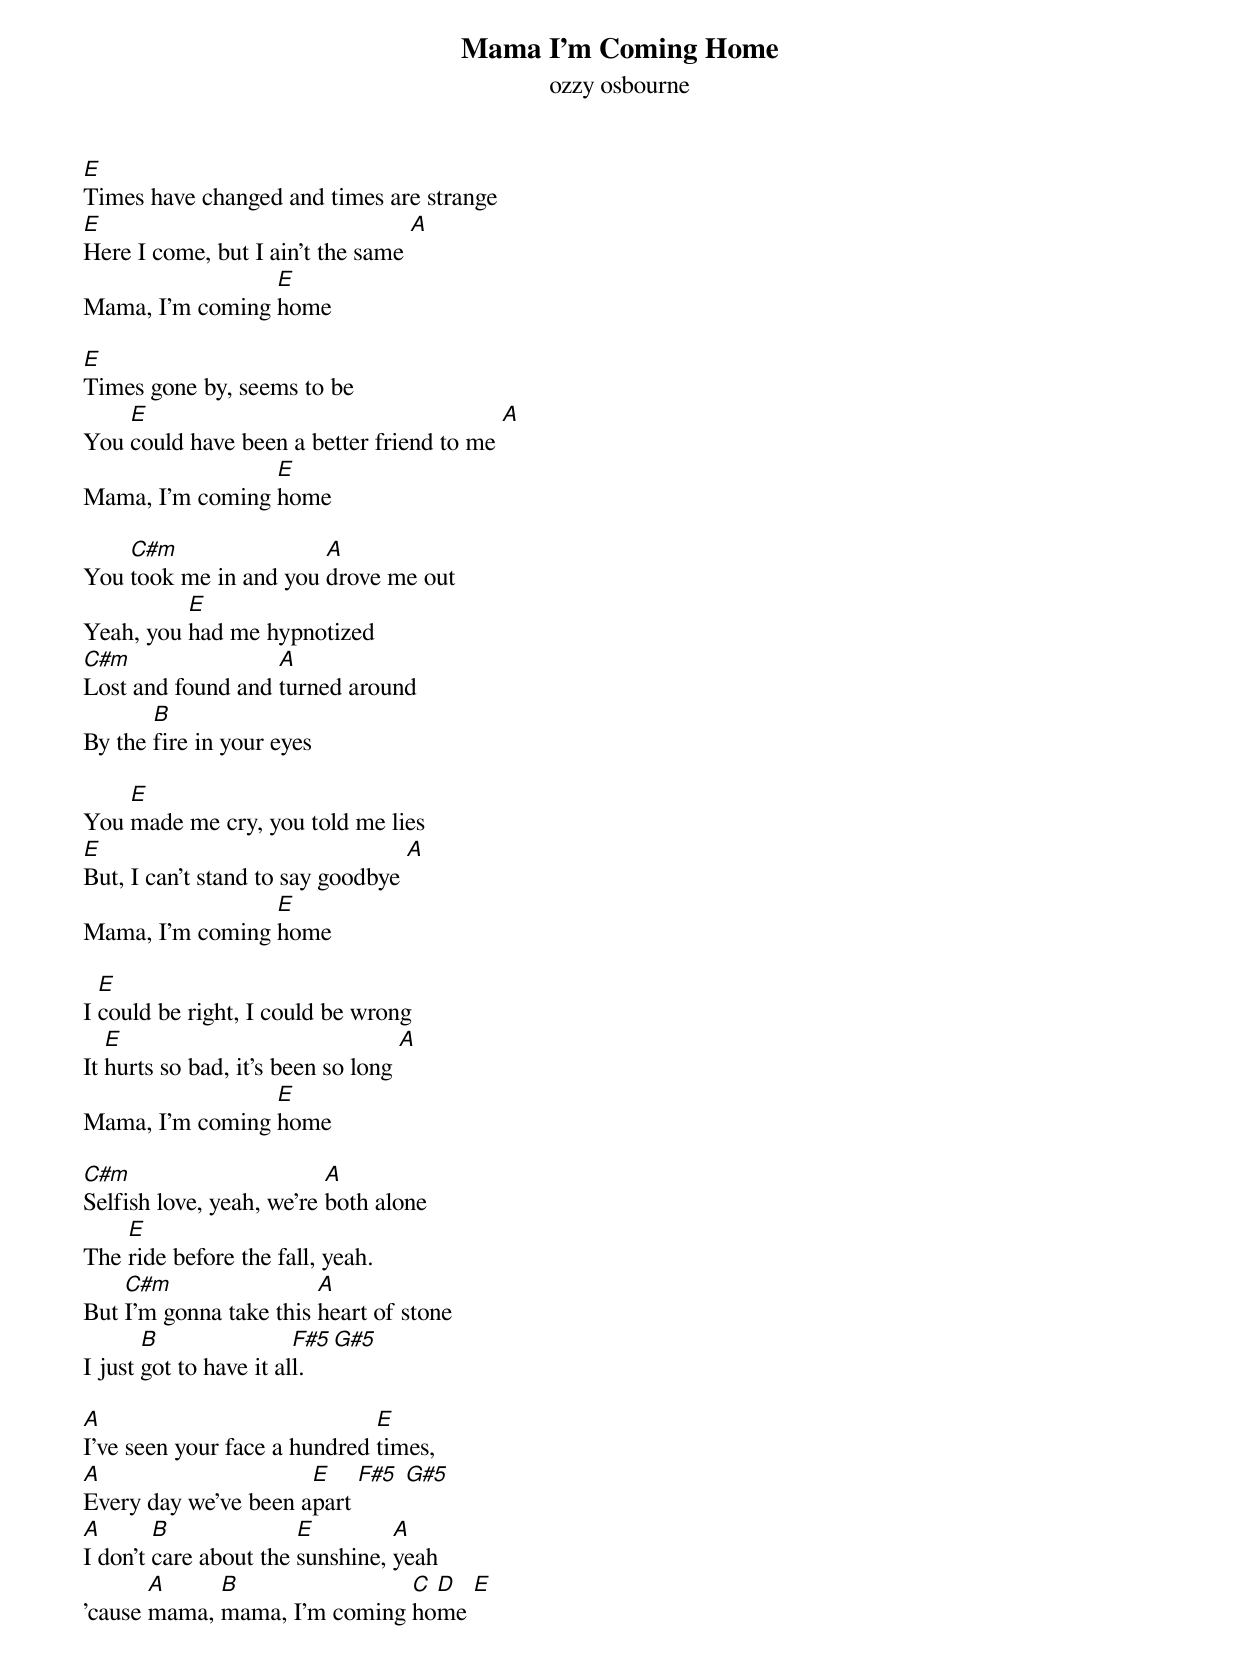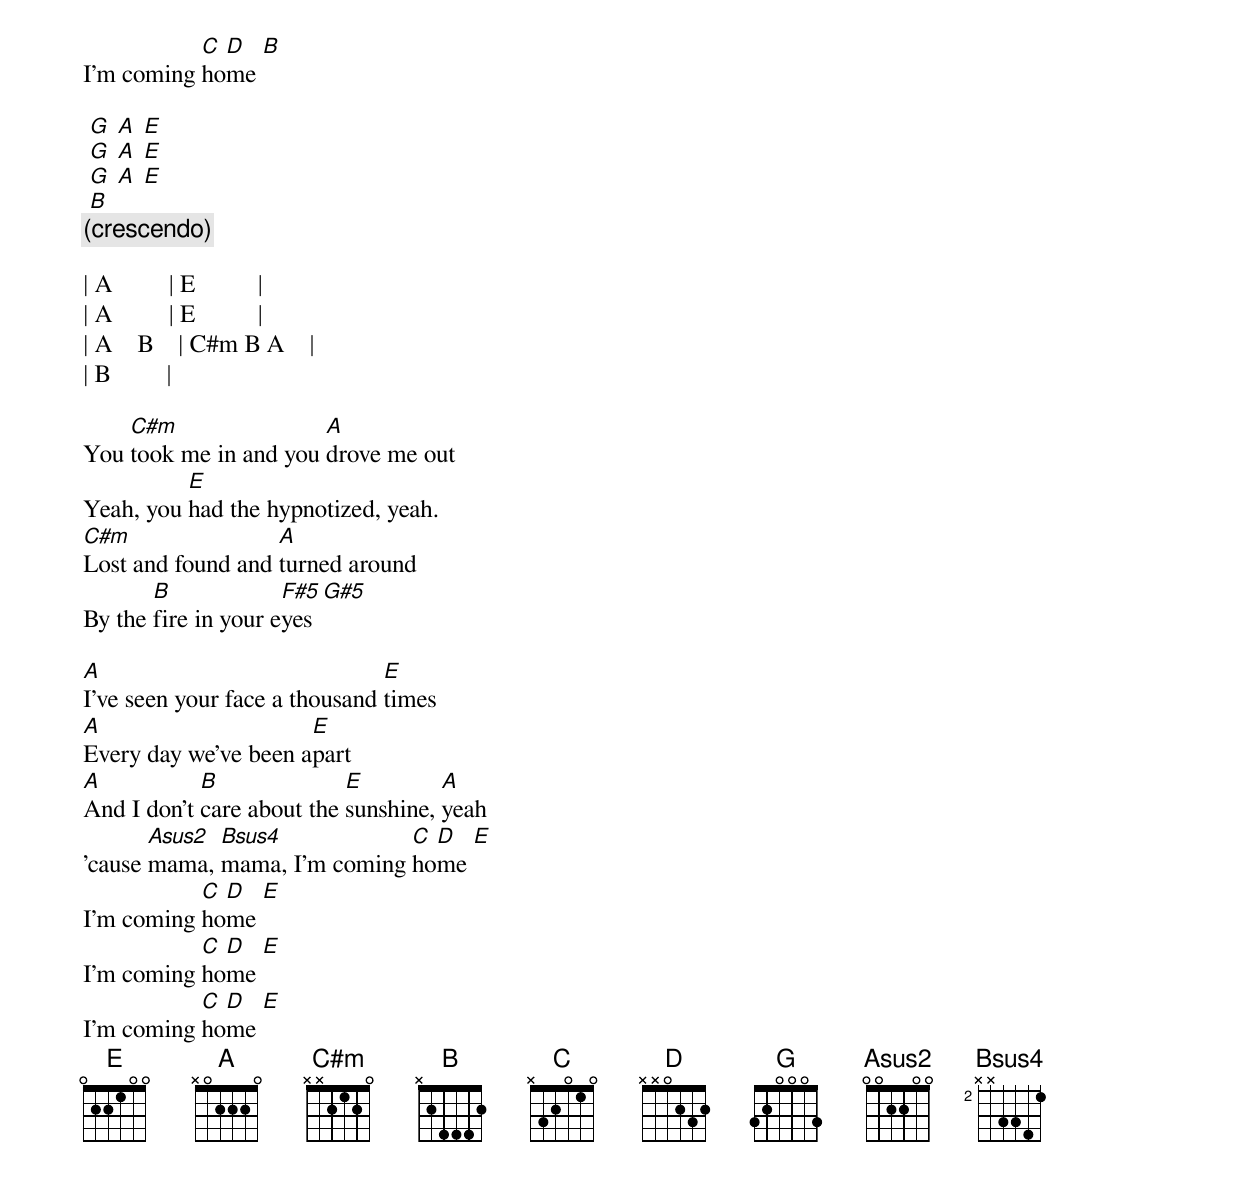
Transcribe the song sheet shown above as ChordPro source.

{title: Mama I’m Coming Home}
{subtitle: ozzy osbourne}

[E]Times have changed and times are strange
[E]Here I come, but I ain't the same [A]
Mama, I'm coming [E]home

[E]Times gone by, seems to be
You [E]could have been a better friend to me [A]
Mama, I'm coming [E]home

You [C#m]took me in and you [A]drove me out
Yeah, you [E]had me hypnotized
[C#m]Lost and found and [A]turned around
By the [B]fire in your eyes

You [E]made me cry, you told me lies
[E]But, I can't stand to say goodbye [A]
Mama, I'm coming [E]home

I [E]could be right, I could be wrong
It [E]hurts so bad, it's been so long [A]
Mama, I'm coming [E]home

[C#m]Selfish love, yeah, we're [A]both alone
The [E]ride before the fall, yeah.
But [C#m]I'm gonna take this [A]heart of stone
I just [B]got to have it al[F#5]l. [G#5]

[A]I've seen your face a hundred [E]times,
[A]Every day we've been a[E]part [F#5] [G#5]
[A]I don't [B]care about the [E]sunshine, [A]yeah
'cause [A]mama, [B]mama, I'm coming [C]ho[D]me [E]
I'm coming [C]ho[D]me [B]

 [G] [A] [E]
 [G] [A] [E]
 [G] [A] [E]
 [B]
{c:(crescendo)}

| A         | E          |
| A         | E          |
| A    B    | C#m B A    |
| B         |

You [C#m]took me in and you [A]drove me out
Yeah, you [E]had the hypnotized, yeah.
[C#m]Lost and found and [A]turned around
By the [B]fire in your e[F#5]yes [G#5]

[A]I've seen your face a thousand [E]times
[A]Every day we've been a[E]part
[A]And I don't [B]care about the [E]sunshine, [A]yeah
'cause [Asus2]mama, [Bsus4]mama, I'm coming [C]ho[D]me [E]
I'm coming [C]ho[D]me [E]
I'm coming [C]ho[D]me [E]
I'm coming [C]ho[D]me [E]
